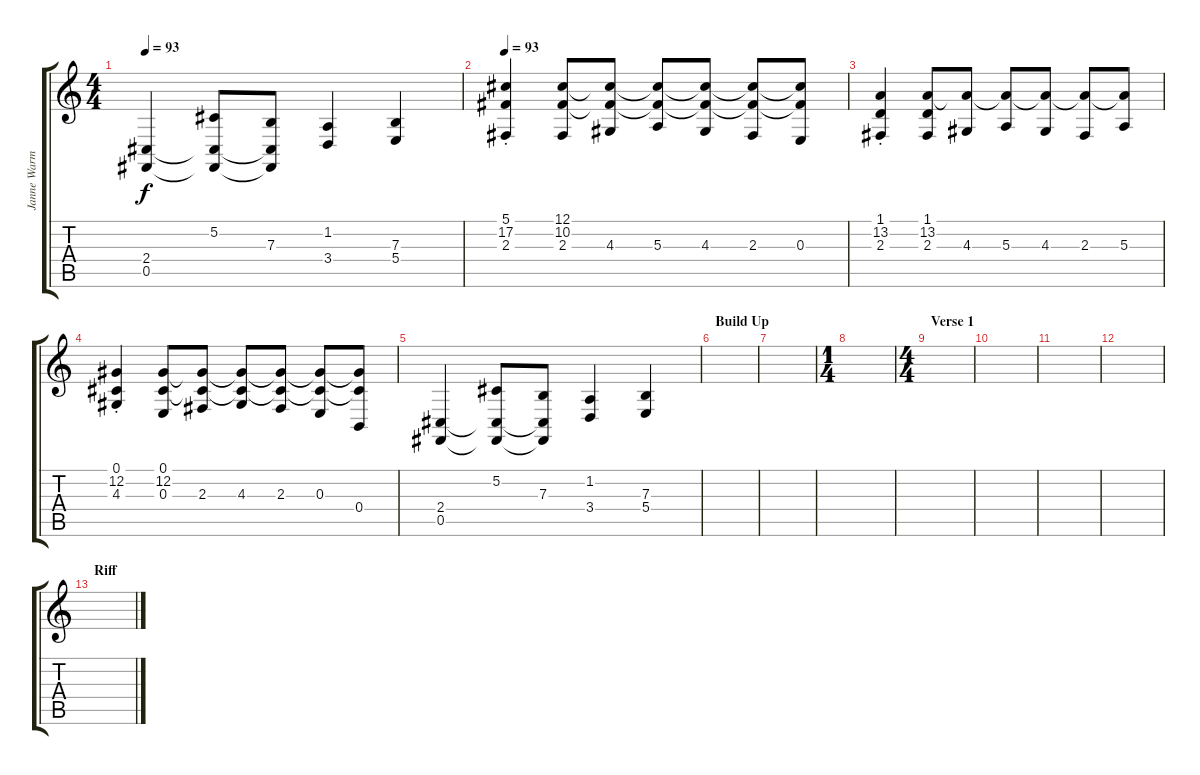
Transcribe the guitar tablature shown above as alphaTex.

\track ("Janne Warman" "Janne Warm") {instrument harpsichord}
\staff {score tabs}
\tuning (Db4 Ab3 E3 B2 Gb2 Db2) {hide}
\ts (4 4)
\tempo 93
\clef g2
\ks c
(2.4 0.5).4{dy f} (5.2 2.4{t} 0.5{t}).8 (7.3 2.4{t} 0.5{t}).8 (1.2 3.4).4 (7.3 5.4).4 |
\tempo 93
(5.1{st} 17.2{st} 2.3).4{volume 10 instrument choiraahs} (12.1 10.2 2.3).8 (12.1{t} 10.2{t} 4.3).8 (12.1{t} 10.2{t} 5.3).8 (12.1{t} 10.2{t} 4.3).8 (12.1{t} 10.2{t} 2.3).8 (12.1{t} 10.2{t} 0.3).8 |
(1.1{st} 13.2{st} 2.3).4 (1.1 13.2 2.3).8 (13.2{t} 4.3).8 (13.2{t} 5.3).8 (13.2{t} 4.3).8 (13.2{t} 2.3).8 (13.2{t} 5.3).8 |
(0.1{st} 12.2{st} 4.3).4 (0.1 12.2 0.3).8 (0.1{t} 12.2{t} 2.3).8 (0.1{t} 12.2{t} 4.3).8 (0.1{t} 12.2{t} 2.3).8 (0.1{t} 12.2{t} 0.3).8 (0.1{t} 12.2{t} 0.4).8 |
(2.4 0.5).4 (5.2 2.4{t} 0.5{t}).8 (7.3 2.4{t} 0.5{t}).8 (1.2 3.4).4 (7.3 5.4).4 |
\section ("" "Build Up")
|
|
\ts (1 4)
|
\ts (4 4)
\section ("" "Verse 1")
|
|
|
|
\section ("" "Riff")
